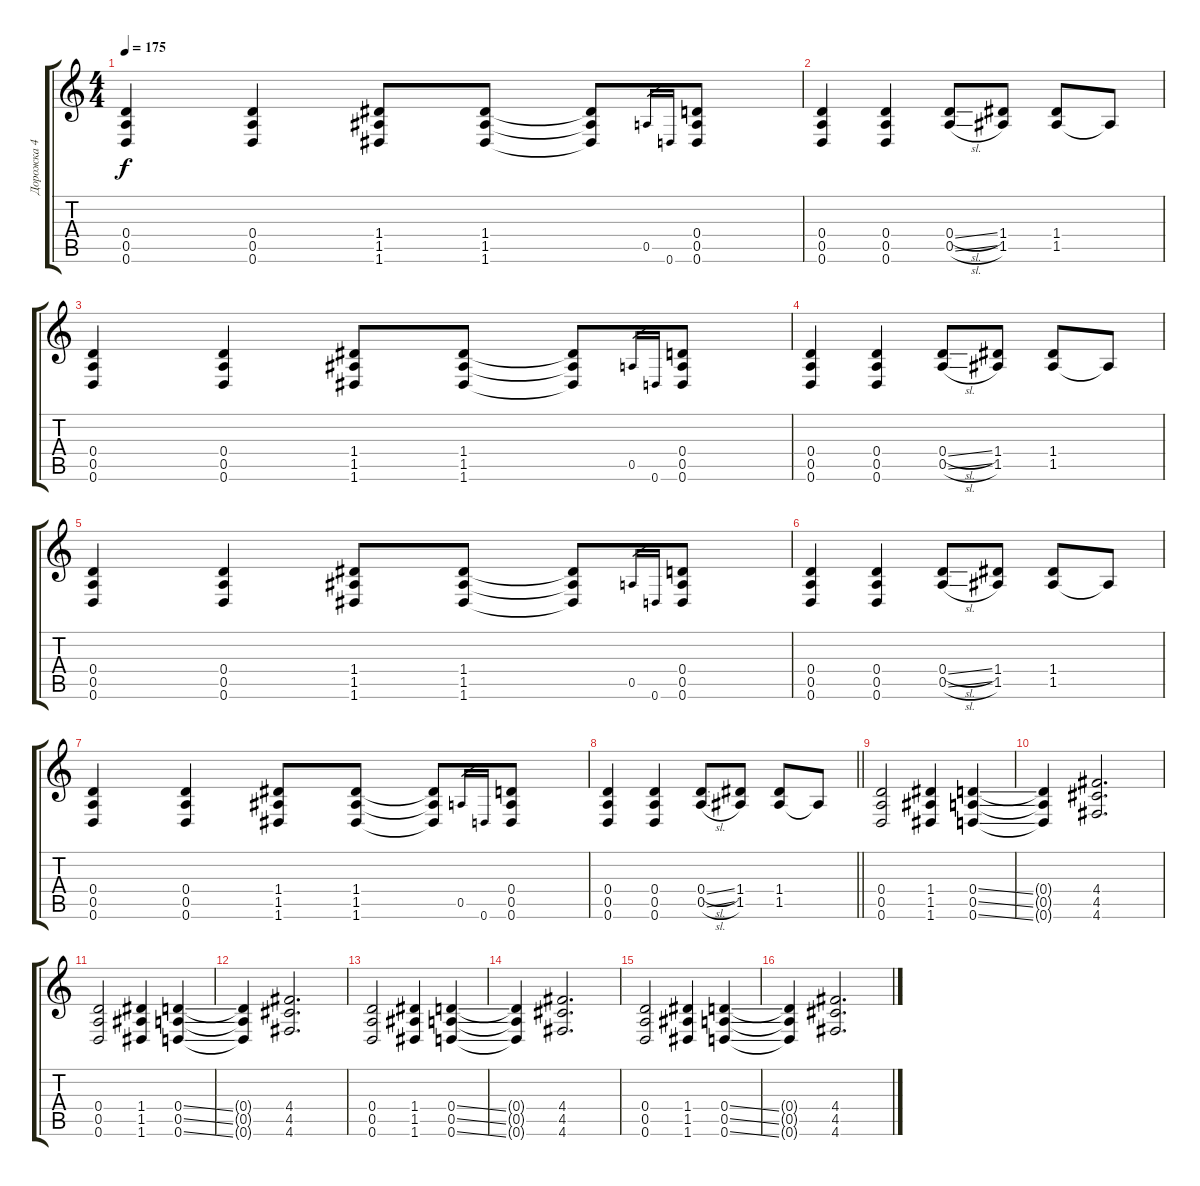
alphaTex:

\track ("Дорожка 4" "Дорожка 4") {instrument distortionguitar}
\staff {score tabs}
\tuning (E4 B3 G3 D3 A2 D2) {hide}
\ts (4 4)
\tempo 175
\clef g2
\ks c
(0.4 0.5 0.6).4{dy f instrument distortionguitar} (0.4 0.5 0.6).4 (1.4 1.5 1.6).8 (1.4 1.5 1.6).8 (1.4{t} 1.5{t} 1.6{t}).8 0.5.16{gr} 0.6.16{gr} (0.4 0.5 0.6).8 |
(0.4 0.5 0.6).4 (0.4 0.5 0.6).4 (0.4{sl} 0.5{sl}).8 (1.4 1.5).8 (1.4 1.5).8 1.5{t}.8 |
(0.4 0.5 0.6).4 (0.4 0.5 0.6).4 (1.4 1.5 1.6).8 (1.4 1.5 1.6).8 (1.4{t} 1.5{t} 1.6{t}).8 0.5.16{gr} 0.6.16{gr} (0.4 0.5 0.6).8 |
(0.4 0.5 0.6).4 (0.4 0.5 0.6).4 (0.4{sl} 0.5{sl}).8 (1.4 1.5).8 (1.4 1.5).8 1.5{t}.8 |
(0.4 0.5 0.6).4 (0.4 0.5 0.6).4 (1.4 1.5 1.6).8 (1.4 1.5 1.6).8 (1.4{t} 1.5{t} 1.6{t}).8 0.5.16{gr} 0.6.16{gr} (0.4 0.5 0.6).8 |
(0.4 0.5 0.6).4 (0.4 0.5 0.6).4 (0.4{sl} 0.5{sl}).8 (1.4 1.5).8 (1.4 1.5).8 1.5{t}.8 |
(0.4 0.5 0.6).4 (0.4 0.5 0.6).4 (1.4 1.5 1.6).8 (1.4 1.5 1.6).8 (1.4{t} 1.5{t} 1.6{t}).8 0.5.16{gr} 0.6.16{gr} (0.4 0.5 0.6).8 |
\barLineRight lightlight
(0.4 0.5 0.6).4 (0.4 0.5 0.6).4 (0.4{sl} 0.5{sl}).8 (1.4 1.5).8 (1.4 1.5).8 1.5{t}.8 |
\section ("" " ")
(0.4 0.5 0.6).2 (1.4 1.5 1.6).4 (0.4{ss} 0.5{ss} 0.6{ss}).4 |
(0.4{t} 0.5{t} 0.6{t}).4 (4.4 4.5 4.6).2{d} |
(0.4 0.5 0.6).2 (1.4 1.5 1.6).4 (0.4{ss} 0.5{ss} 0.6{ss}).4 |
(0.4{t} 0.5{t} 0.6{t}).4 (4.4 4.5 4.6).2{d} |
(0.4 0.5 0.6).2 (1.4 1.5 1.6).4 (0.4{ss} 0.5{ss} 0.6{ss}).4 |
(0.4{t} 0.5{t} 0.6{t}).4 (4.4 4.5 4.6).2{d} |
(0.4 0.5 0.6).2 (1.4 1.5 1.6).4 (0.4{ss} 0.5{ss} 0.6{ss}).4 |
(0.4{t} 0.5{t} 0.6{t}).4 (4.4 4.5 4.6).2{d}
